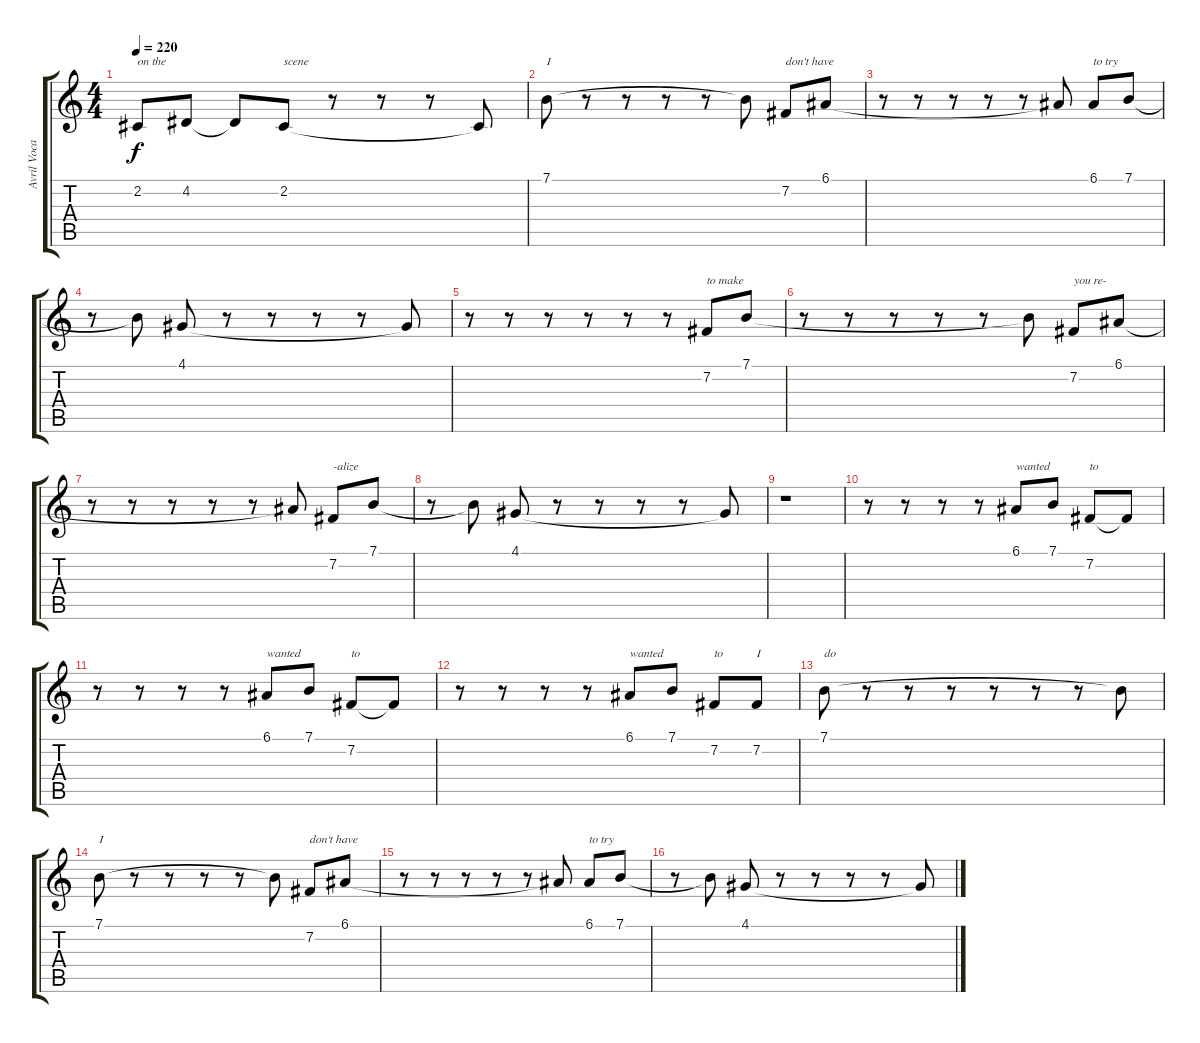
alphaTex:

\track ("Avril Vocals" "Avril Voca") {instrument clarinet}
\staff {score tabs}
\tuning (E4 B3 G3 D3 A2 E2) {hide}
\ts (4 4)
\tempo 220
\clef g2
\ks c
2.2.8{txt "on the" dy f} 4.2.8 4.2{t}.8 2.2.8{txt "scene"} r.8 r.8 r.8 2.2{t}.8 |
7.1.8{txt "I"} r.8 r.8 r.8 r.8 7.1{t}.8 7.2.8{txt "don't have"} 6.1.8 |
r.8 r.8 r.8 r.8 r.8 6.1{t}.8 6.1.8{txt "to try"} 7.1.8 |
r.8 7.1{t}.8 4.1.8 r.8 r.8 r.8 r.8 4.1{t}.8 |
r.8 r.8 r.8 r.8 r.8 r.8 7.2.8{txt "to make"} 7.1.8 |
r.8 r.8 r.8 r.8 r.8 7.1{t}.8 7.2.8{txt "you re-"} 6.1.8 |
r.8 r.8 r.8 r.8 r.8 6.1{t}.8 7.2.8{txt "-alize"} 7.1.8 |
r.8 7.1{t}.8 4.1.8 r.8 r.8 r.8 r.8 4.1{t}.8 |
r.1 |
r.8 r.8 r.8 r.8 6.1.8{txt "wanted"} 7.1.8 7.2.8{txt "to"} 7.2{t}.8 |
r.8 r.8 r.8 r.8 6.1.8{txt "wanted"} 7.1.8 7.2.8{txt "to"} 7.2{t}.8 |
r.8 r.8 r.8 r.8 6.1.8{txt "wanted"} 7.1.8 7.2.8{txt "to"} 7.2.8{txt "I"} |
7.1.8{txt "do"} r.8 r.8 r.8 r.8 r.8 r.8 7.1{t}.8 |
7.1.8{txt "I"} r.8 r.8 r.8 r.8 7.1{t}.8 7.2.8{txt "don't have"} 6.1.8 |
r.8 r.8 r.8 r.8 r.8 6.1{t}.8 6.1.8{txt "to try"} 7.1.8 |
r.8 7.1{t}.8 4.1.8 r.8 r.8 r.8 r.8 4.1{t}.8
